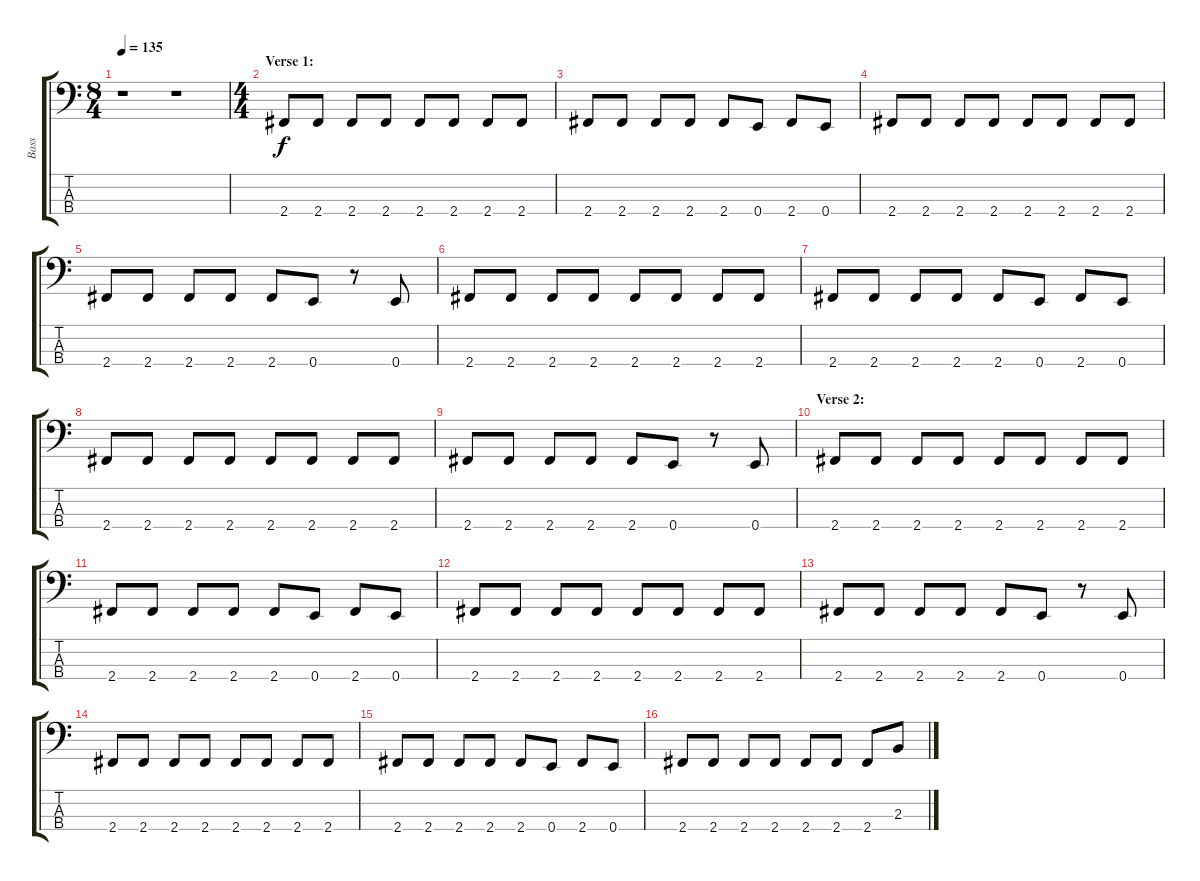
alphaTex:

\track ("Bass" "Bass") {instrument slapbass2}
\staff {score tabs}
\tuning (G2 D2 A1 E1) {hide}
\ts (8 4)
\tempo 135
\clef f4
\ks c
r.1{dy f instrument slapbass2} r.1 |
\ts (4 4)
\section ("" "Verse 1:")
2.4.8 2.4.8 2.4.8 2.4.8 2.4.8 2.4.8 2.4.8 2.4.8 |
2.4.8 2.4.8 2.4.8 2.4.8 2.4.8 0.4.8 2.4.8 0.4.8 |
2.4.8 2.4.8 2.4.8 2.4.8 2.4.8 2.4.8 2.4.8 2.4.8 |
2.4.8 2.4.8 2.4.8 2.4.8 2.4.8 0.4.8 r.8 0.4.8 |
2.4.8 2.4.8 2.4.8 2.4.8 2.4.8 2.4.8 2.4.8 2.4.8 |
2.4.8 2.4.8 2.4.8 2.4.8 2.4.8 0.4.8 2.4.8 0.4.8 |
2.4.8 2.4.8 2.4.8 2.4.8 2.4.8 2.4.8 2.4.8 2.4.8 |
2.4.8 2.4.8 2.4.8 2.4.8 2.4.8 0.4.8 r.8 0.4.8 |
\section ("" "Verse 2:")
2.4.8 2.4.8 2.4.8 2.4.8 2.4.8 2.4.8 2.4.8 2.4.8 |
2.4.8 2.4.8 2.4.8 2.4.8 2.4.8 0.4.8 2.4.8 0.4.8 |
2.4.8 2.4.8 2.4.8 2.4.8 2.4.8 2.4.8 2.4.8 2.4.8 |
2.4.8 2.4.8 2.4.8 2.4.8 2.4.8 0.4.8 r.8 0.4.8 |
2.4.8 2.4.8 2.4.8 2.4.8 2.4.8 2.4.8 2.4.8 2.4.8 |
2.4.8 2.4.8 2.4.8 2.4.8 2.4.8 0.4.8 2.4.8 0.4.8 |
2.4.8 2.4.8 2.4.8 2.4.8 2.4.8 2.4.8 2.4.8 2.3.8
